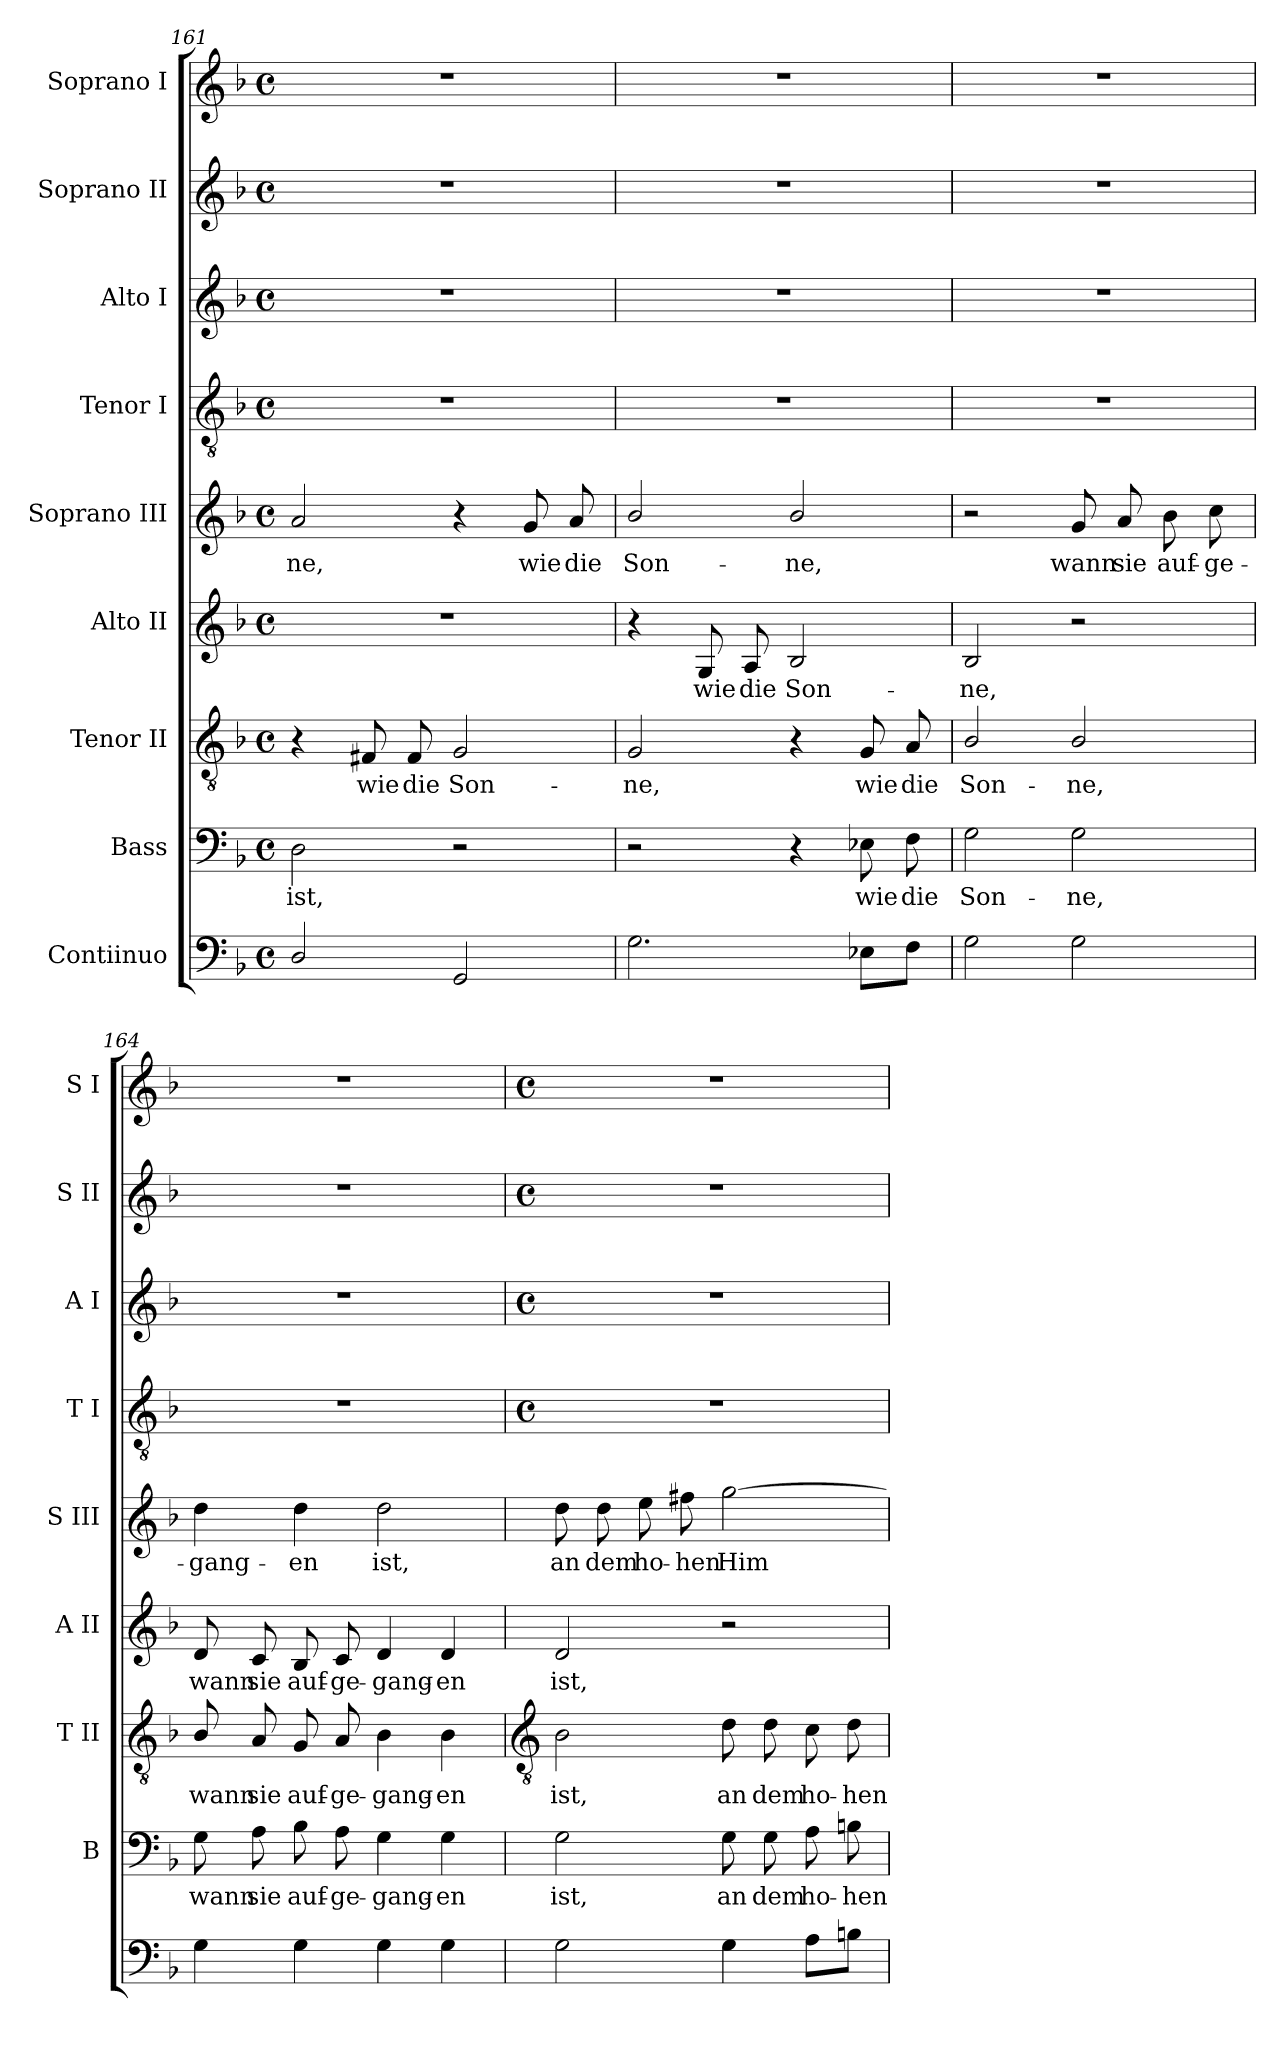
**kern	**kern	**text	**kern	**text	**kern	**text	**kern	**text	**kern	**kern	**kern	**kern
*part9	*part8	*part8	*part7	*part7	*part6	*part6	*part5	*part5	*part4	*part3	*part2	*part1
*staff9	*staff8	*staff8	*staff7	*staff7	*staff6	*staff6	*staff5	*staff5	*staff4	*staff3	*staff2	*staff1
*I"Contiinuo	*I"Bass	*	*I"Tenor II	*	*I"Alto II	*	*I"Soprano III	*	*I"Tenor I	*I"Alto I	*I"Soprano II	*I"Soprano I
*	*I'B	*	*I'T II	*	*I'A II	*	*I'S III	*	*I'T I	*I'A I	*I'S II	*I'S I
!!LO:LB:g=z
*clefF4	*clefF4	*	*clefGv2	*	*clefG2	*	*clefG2	*	*clefGv2	*clefG2	*clefG2	*clefG2
*k[b-]	*k[b-]	*	*k[b-]	*	*k[b-]	*	*k[b-]	*	*k[b-]	*k[b-]	*k[b-]	*k[b-]
*F:	*F:	*	*F:	*	*F:	*	*F:	*	*F:	*F:	*F:	*F:
*M4/4	*M4/4	*	*M4/4	*	*M4/4	*	*M4/4	*	*M4/4	*M4/4	*M4/4	*M4/4
*met(c)	*met(c)	*	*met(c)	*	*met(c)	*	*met(c)	*	*met(c)	*met(c)	*met(c)	*met(c)
=161	=161	=161	=161	=161	=161	=161	=161	=161	=161	=161	=161	=161
!	!	!LO:LY:b	!	!	!	!	!	!LO:LY:b	!	!	!	!
2D/	2D	ist,	4r	.	1r	.	2a	-ne,	1r	1r	1r	1r
!	!	!	!	!LO:LY:b	!	!	!	!	!	!	!	!
.	.	.	8F#X	wie	.	.	.	.	.	.	.	.
!	!	!	!	!LO:LY:b	!	!	!	!	!	!	!	!
.	.	.	8F#	die	.	.	.	.	.	.	.	.
!	!	!	!	!LO:LY:b	!	!	!	!	!	!	!	!
2GG	2r	.	2G	Son-	.	.	4r	.	.	.	.	.
!	!	!	!	!	!	!	!	!LO:LY:b	!	!	!	!
.	.	.	.	.	.	.	8g	wie	.	.	.	.
!	!	!	!	!	!	!	!	!LO:LY:b	!	!	!	!
.	.	.	.	.	.	.	8a	die	.	.	.	.
=162	=162	=162	=162	=162	=162	=162	=162	=162	=162	=162	=162	=162
!	!	!	!	!LO:LY:b	!	!	!	!LO:LY:b	!	!	!	!
2.G	2r	.	2G	-ne,	4r	.	2b-/	Son-	1r	1r	1r	1r
!	!	!	!	!	!	!LO:LY:b	!	!	!	!	!	!
.	.	.	.	.	8G	wie	.	.	.	.	.	.
!	!	!	!	!	!	!LO:LY:b	!	!	!	!	!	!
.	.	.	.	.	8A	die	.	.	.	.	.	.
!	!	!	!	!	!	!LO:LY:b	!	!LO:LY:b	!	!	!	!
.	4r	.	4r	.	2B-	Son-	2b-/	-ne,	.	.	.	.
!	!	!LO:LY:b	!	!LO:LY:b	!	!	!	!	!	!	!	!
8E-XL	8E-X	wie	8G	wie	.	.	.	.	.	.	.	.
!	!	!LO:LY:b	!	!LO:LY:b	!	!	!	!	!	!	!	!
8FJ	8F	die	8A	die	.	.	.	.	.	.	.	.
=163	=163	=163	=163	=163	=163	=163	=163	=163	=163	=163	=163	=163
!	!	!LO:LY:b	!	!LO:LY:b	!	!LO:LY:b	!	!	!	!	!	!
2G	2G	Son-	2B-/	Son-	2B-	-ne,	2r	.	1r	1r	1r	1r
!	!	!LO:LY:b	!	!LO:LY:b	!	!	!	!LO:LY:b	!	!	!	!
2G	2G	-ne,	2B-/	-ne,	2r	.	8g	wann	.	.	.	.
!	!	!	!	!	!	!	!	!LO:LY:b	!	!	!	!
.	.	.	.	.	.	.	8a	sie	.	.	.	.
!	!	!	!	!	!	!	!	!LO:LY:b	!	!	!	!
.	.	.	.	.	.	.	8b-	auf-	.	.	.	.
!	!	!	!	!	!	!	!	!LO:LY:b	!	!	!	!
.	.	.	.	.	.	.	8cc	-ge-	.	.	.	.
=164	=164	=164	=164	=164	=164	=164	=164	=164	=164	=164	=164	=164
!	!	!LO:LY:b	!	!LO:LY:b	!	!LO:LY:b	!	!LO:LY:b	!	!	!	!
4G	8G	wann	8B-/	wann	8d	wann	4dd	-gang-	1r	1r	1r	1r
!	!	!LO:LY:b	!	!LO:LY:b	!	!LO:LY:b	!	!	!	!	!	!
.	8A	sie	8A	sie	8c	sie	.	.	.	.	.	.
!	!	!LO:LY:b	!	!LO:LY:b	!	!LO:LY:b	!	!LO:LY:b	!	!	!	!
4G	8B-	auf-	8G	auf-	8B-	auf-	4dd	-en	.	.	.	.
!	!	!LO:LY:b	!	!LO:LY:b	!	!LO:LY:b	!	!	!	!	!	!
.	8A	-ge-	8A	-ge-	8c	-ge-	.	.	.	.	.	.
!	!	!LO:LY:b	!	!LO:LY:b	!	!LO:LY:b	!	!LO:LY:b	!	!	!	!
4G	4G	-gang-	4B-	-gang-	4d	-gang-	2dd	ist,	.	.	.	.
!	!	!LO:LY:b	!	!LO:LY:b	!	!LO:LY:b	!	!	!	!	!	!
4G	4G	-en	4B-	-en	4d	-en	.	.	.	.	.	.
!!LO:LB:g=z
=165	=165	=165	=165	=165	=165	=165	=165	=165	=165	=165	=165	=165
*	*	*	*clefGv2	*	*	*	*	*	*	*	*	*
*	*	*	*	*	*	*	*	*	*M4/4	*M4/4	*M4/4	*M4/4
*	*	*	*	*	*	*	*	*	*met(c)	*met(c)	*met(c)	*met(c)
!	!	!LO:LY:b	!	!LO:LY:b	!	!LO:LY:b	!	!LO:LY:b	!	!	!	!
2G	2G	ist,	2B-	ist,	2d	ist,	8dd	an	1r	1r	1r	1r
!	!	!	!	!	!	!	!	!LO:LY:b	!	!	!	!
.	.	.	.	.	.	.	8dd	dem	.	.	.	.
!	!	!	!	!	!	!	!	!LO:LY:b	!	!	!	!
.	.	.	.	.	.	.	8ee	ho-	.	.	.	.
!	!	!	!	!	!	!	!	!LO:LY:b	!	!	!	!
.	.	.	.	.	.	.	8ff#X	-hen	.	.	.	.
!	!	!LO:LY:b	!	!LO:LY:b	!	!	!	!LO:LY:b	!	!	!	!
4G	8G	an	8d	an	2r	.	[2gg	Him-	.	.	.	.
!	!	!LO:LY:b	!	!LO:LY:b	!	!	!	!	!	!	!	!
.	8G	dem	8d	dem	.	.	.	.	.	.	.	.
!	!	!LO:LY:b	!	!LO:LY:b	!	!	!	!	!	!	!	!
8AL	8A	ho-	8c	ho-	.	.	.	.	.	.	.	.
!	!	!LO:LY:b	!	!LO:LY:b	!	!	!	!	!	!	!	!
8BnJ	8Bn	-hen	8d	-hen	.	.	.	.	.	.	.	.
=	=	=	=	=	=	=	=	=	=	=	=	=
*-	*-	*-	*-	*-	*-	*-	*-	*-	*-	*-	*-	*-
